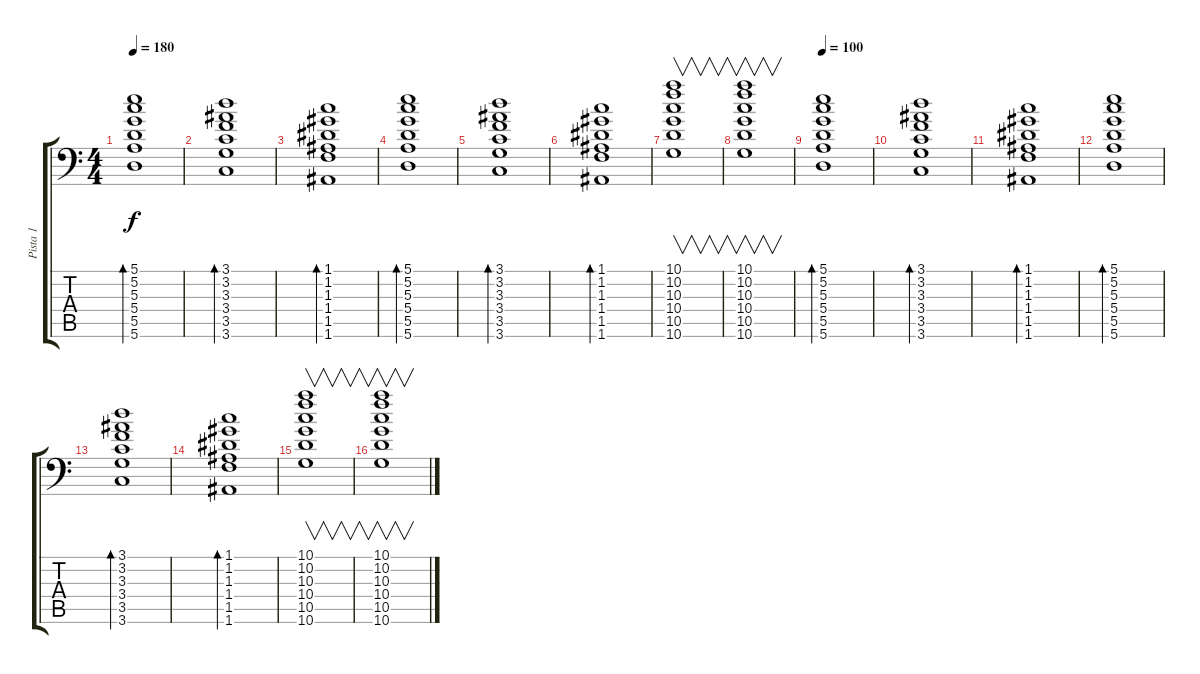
\track ("Pista 1" "Pista 1") {instrument distortionguitar}
\staff {score tabs}
\tuning (B3 G3 D3 A2 E2 A1) {hide}
\ts (4 4)
\tempo 180
\tempo 100
\tempo 180
\clef f4
\ks c
(5.1 5.2 5.3 5.4 5.5 5.6).1{bd 480 dy f instrument acousticguitarnylon} |
(3.1 3.2 3.3 3.4 3.5 3.6).1{bd 480} |
(1.1 1.2 1.3 1.4 1.5 1.6).1{bd 480} |
(5.1 5.2 5.3 5.4 5.5 5.6).1{bd 480} |
(3.1 3.2 3.3 3.4 3.5 3.6).1{bd 480} |
(1.1 1.2 1.3 1.4 1.5 1.6).1{bd 480} |
(10.1 10.2 10.3 10.4 10.5 10.6).1{v} |
(10.1 10.2 10.3 10.4 10.5 10.6).1{v} |
\tempo 100
(5.1 5.2 5.3 5.4 5.5 5.6).1{bd 480 instrument acousticguitarnylon} |
(3.1 3.2 3.3 3.4 3.5 3.6).1{bd 480} |
(1.1 1.2 1.3 1.4 1.5 1.6).1{bd 480} |
(5.1 5.2 5.3 5.4 5.5 5.6).1{bd 480} |
(3.1 3.2 3.3 3.4 3.5 3.6).1{bd 480} |
(1.1 1.2 1.3 1.4 1.5 1.6).1{bd 480} |
(10.1 10.2 10.3 10.4 10.5 10.6).1{v} |
(10.1 10.2 10.3 10.4 10.5 10.6).1{v}
